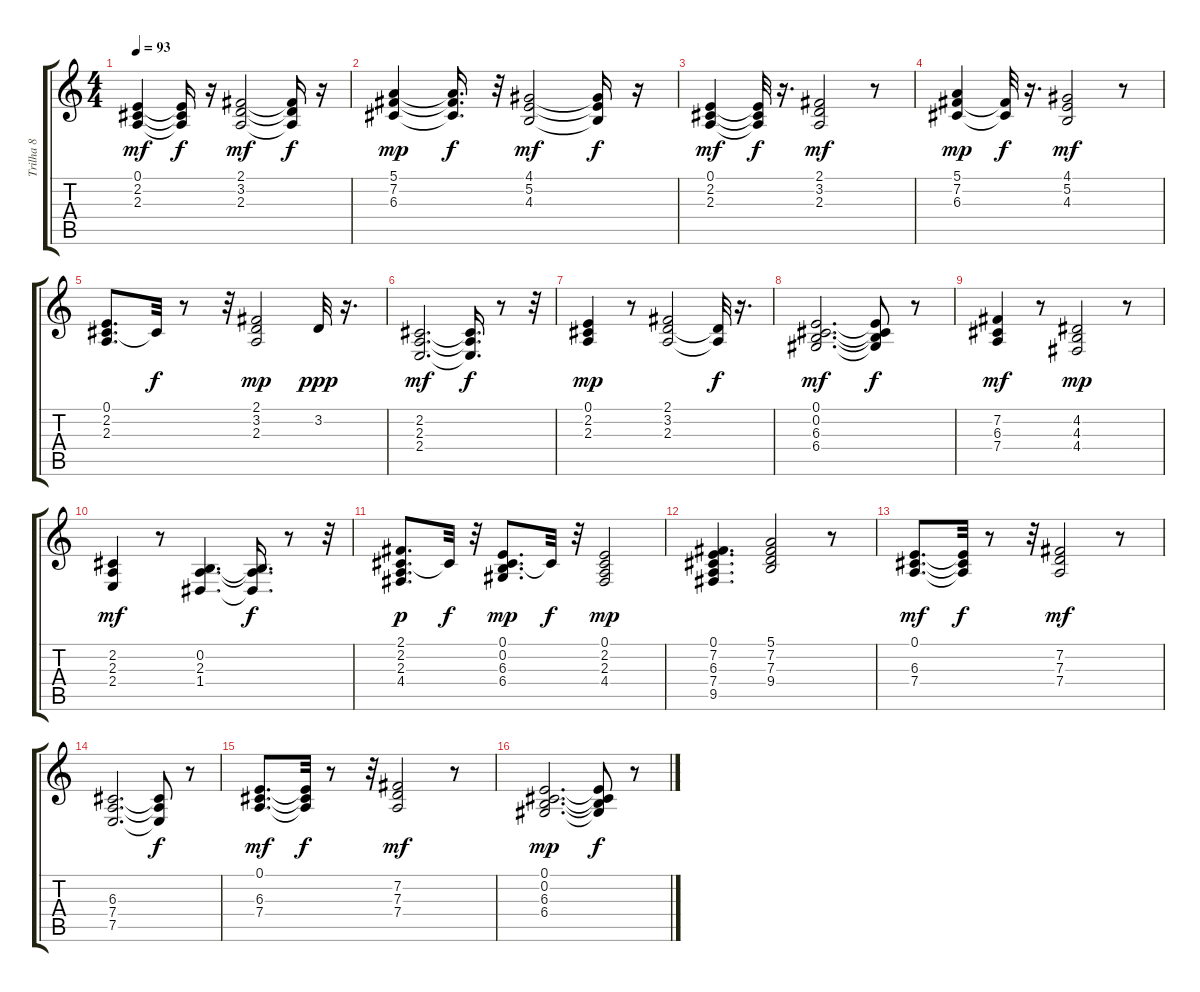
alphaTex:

\track ("Trilha 8" "Trilha 8") {instrument fx4atmosphere}
\staff {score tabs}
\tuning (E4 B3 G3 D3 A2 E2) {hide}
\ts (4 4)
\tempo 93
\clef g2
\ks c
(0.1 2.2 2.3).4{dy mf} (0.1{t} 2.2{t} 2.3{t}).16{dy f} r.16 (2.1 3.2 2.3).2{dy mf} (2.1{t} 3.2{t} 2.3{t}).16{dy f} r.16 |
(5.1 7.2 6.3).4{dy mp} (5.1{t} 7.2{t} 6.3{t}).16{d dy f} r.32 (4.1 5.2 4.3).2{dy mf} (4.1{t} 5.2{t} 4.3{t}).16{dy f} r.16 |
(0.1 2.2 2.3).4{dy mf} (0.1{t} 2.2{t} 2.3{t}).32{dy f} r.16{d} (2.1 3.2 2.3).2{dy mf} r.8 |
(5.1 7.2 6.3).4{dy mp} (7.2{t} 6.3{t}).32{dy f} r.16{d} (4.1 5.2 4.3).2{dy mf} r.8 |
(0.1 2.2 2.3).8{d} 2.2{t}.32{dy f} r.8 r.32 (2.1 3.2 2.3).2{dy mp} 3.2.32{dy ppp} r.16{d} |
(2.2 2.3 2.4).2{d dy mf} (2.2{t} 2.3{t} 2.4{t}).16{d dy f} r.8 r.32 |
(0.1 2.2 2.3).4{dy mp} r.8 (2.1 3.2 2.3).2 (3.2{t} 2.3{t}).32{dy f} r.16{d} |
(0.1 0.2 6.3 6.4).2{d dy mf} (0.1{t} 0.2{t} 6.3{t} 6.4{t}).8{dy f} r.8 |
(7.2 6.3 7.4).4{dy mf} r.8 (4.2 4.3 4.4).2{dy mp} r.8 |
(2.2 2.3 2.4).4{dy mf} r.8 (0.2 2.3 1.4).4{d} (0.2{t} 2.3{t} 1.4{t}).16{d dy f} r.8 r.32 |
(2.1 2.2 2.3 4.4).8{d dy p} 2.2{t}.32{dy f} r.32 (0.1 0.2 6.3 6.4).8{d dy mp} 6.3{t}.32{dy f} r.32 (0.1 2.2 2.3 4.4).2{dy mp} |
(0.1 7.2 6.3 7.4 9.5).4{d} (5.1 7.2 7.3 9.4).2 r.8 |
(0.1 6.3 7.4).8{d dy mf} (0.1{t} 6.3{t} 7.4{t}).32{dy f} r.8 r.32 (7.2 7.3 7.4).2{dy mf} r.8 |
(6.3 7.4 7.5).2{d} (6.3{t} 7.4{t} 7.5{t}).8{dy f} r.8 |
(0.1 6.3 7.4).8{d dy mf} (0.1{t} 6.3{t} 7.4{t}).32{dy f} r.8 r.32 (7.2 7.3 7.4).2{dy mf} r.8 |
(0.1 0.2 6.3 6.4).2{d dy mp} (0.1{t} 0.2{t} 6.3{t} 6.4{t}).8{dy f} r.8
